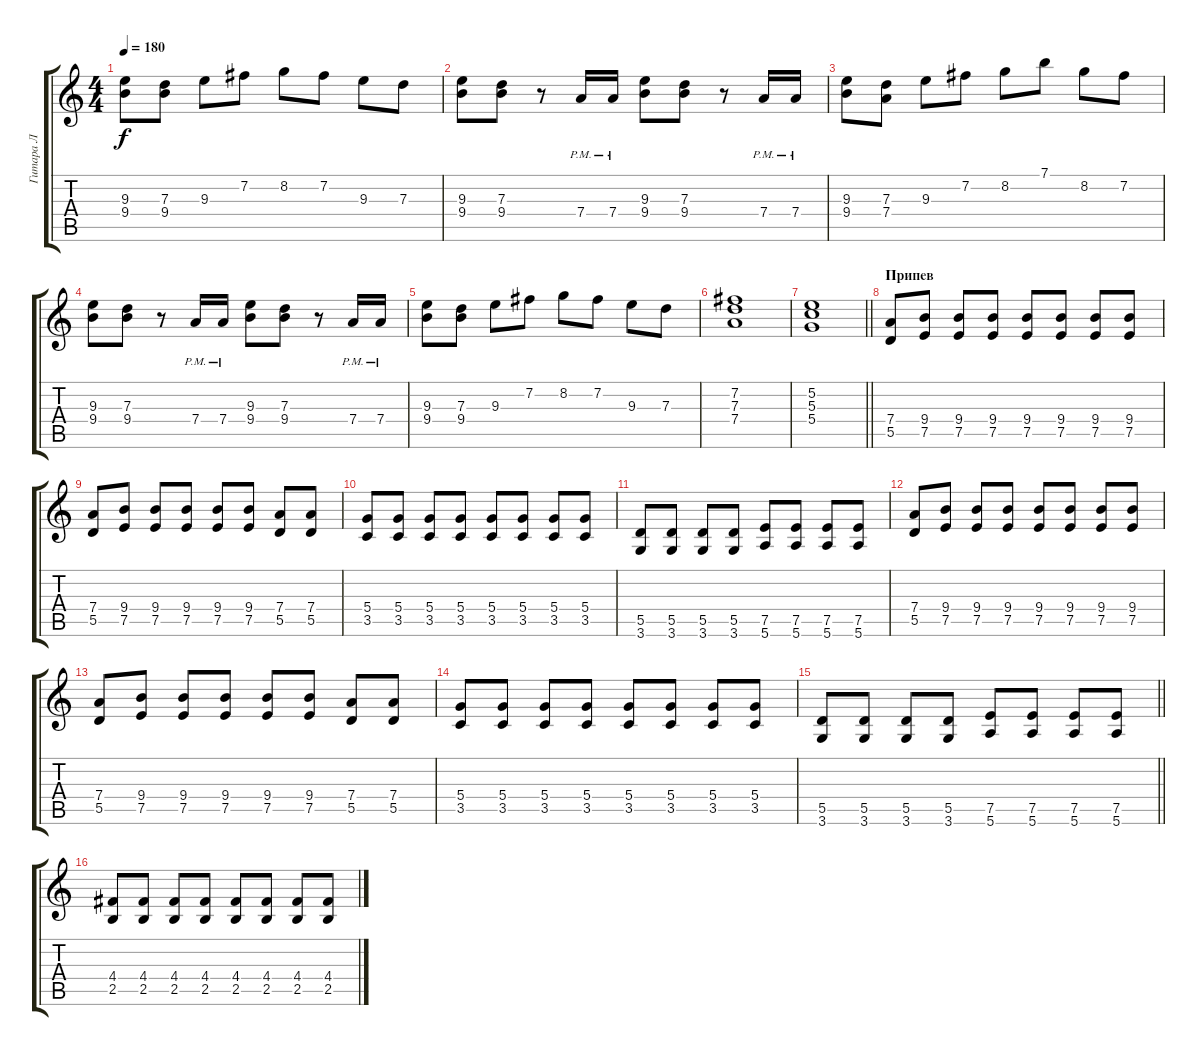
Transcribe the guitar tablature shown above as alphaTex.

\track ("Гитара Л" "Гитара Л") {instrument distortionguitar}
\staff {score tabs}
\tuning (E4 B3 G3 D3 A2 E2) {hide}
\ts (4 4)
\tempo 180
\clef g2
\ks c
(9.3 9.4).8{dy f} (7.3 9.4).8 9.3.8 7.2.8 8.2.8 7.2.8 9.3.8 7.3.8 |
(9.3 9.4).8 (7.3 9.4).8 r.8 7.4{pm}.16 7.4{pm}.16 (9.3 9.4).8 (7.3 9.4).8 r.8 7.4{pm}.16 7.4{pm}.16 |
(9.3 9.4).8 (7.3 7.4).8 9.3.8 7.2.8 8.2.8 7.1.8 8.2.8 7.2.8 |
(9.3 9.4).8 (7.3 9.4).8 r.8 7.4{pm}.16 7.4{pm}.16 (9.3 9.4).8 (7.3 9.4).8 r.8 7.4{pm}.16 7.4{pm}.16 |
(9.3 9.4).8 (7.3 9.4).8 9.3.8 7.2.8 8.2.8 7.2.8 9.3.8 7.3.8 |
(7.2 7.3 7.4).1 |
\barLineRight lightlight
(5.2 5.3 5.4).1 |
\section ("" "Припев")
(7.4 5.5).8 (9.4 7.5).8 (9.4 7.5).8 (9.4 7.5).8 (9.4 7.5).8 (9.4 7.5).8 (9.4 7.5).8 (9.4 7.5).8 |
(7.4 5.5).8 (9.4 7.5).8 (9.4 7.5).8 (9.4 7.5).8 (9.4 7.5).8 (9.4 7.5).8 (7.4 5.5).8 (7.4 5.5).8 |
(5.4 3.5).8 (5.4 3.5).8 (5.4 3.5).8 (5.4 3.5).8 (5.4 3.5).8 (5.4 3.5).8 (5.4 3.5).8 (5.4 3.5).8 |
(5.5 3.6).8 (5.5 3.6).8 (5.5 3.6).8 (5.5 3.6).8 (7.5 5.6).8 (7.5 5.6).8 (7.5 5.6).8 (7.5 5.6).8 |
(7.4 5.5).8 (9.4 7.5).8 (9.4 7.5).8 (9.4 7.5).8 (9.4 7.5).8 (9.4 7.5).8 (9.4 7.5).8 (9.4 7.5).8 |
(7.4 5.5).8 (9.4 7.5).8 (9.4 7.5).8 (9.4 7.5).8 (9.4 7.5).8 (9.4 7.5).8 (7.4 5.5).8 (7.4 5.5).8 |
(5.4 3.5).8 (5.4 3.5).8 (5.4 3.5).8 (5.4 3.5).8 (5.4 3.5).8 (5.4 3.5).8 (5.4 3.5).8 (5.4 3.5).8 |
\barLineRight lightlight
(5.5 3.6).8 (5.5 3.6).8 (5.5 3.6).8 (5.5 3.6).8 (7.5 5.6).8 (7.5 5.6).8 (7.5 5.6).8 (7.5 5.6).8 |
\section ("" " ")
(4.4 2.5).8 (4.4 2.5).8 (4.4 2.5).8 (4.4 2.5).8 (4.4 2.5).8 (4.4 2.5).8 (4.4 2.5).8 (4.4 2.5).8
